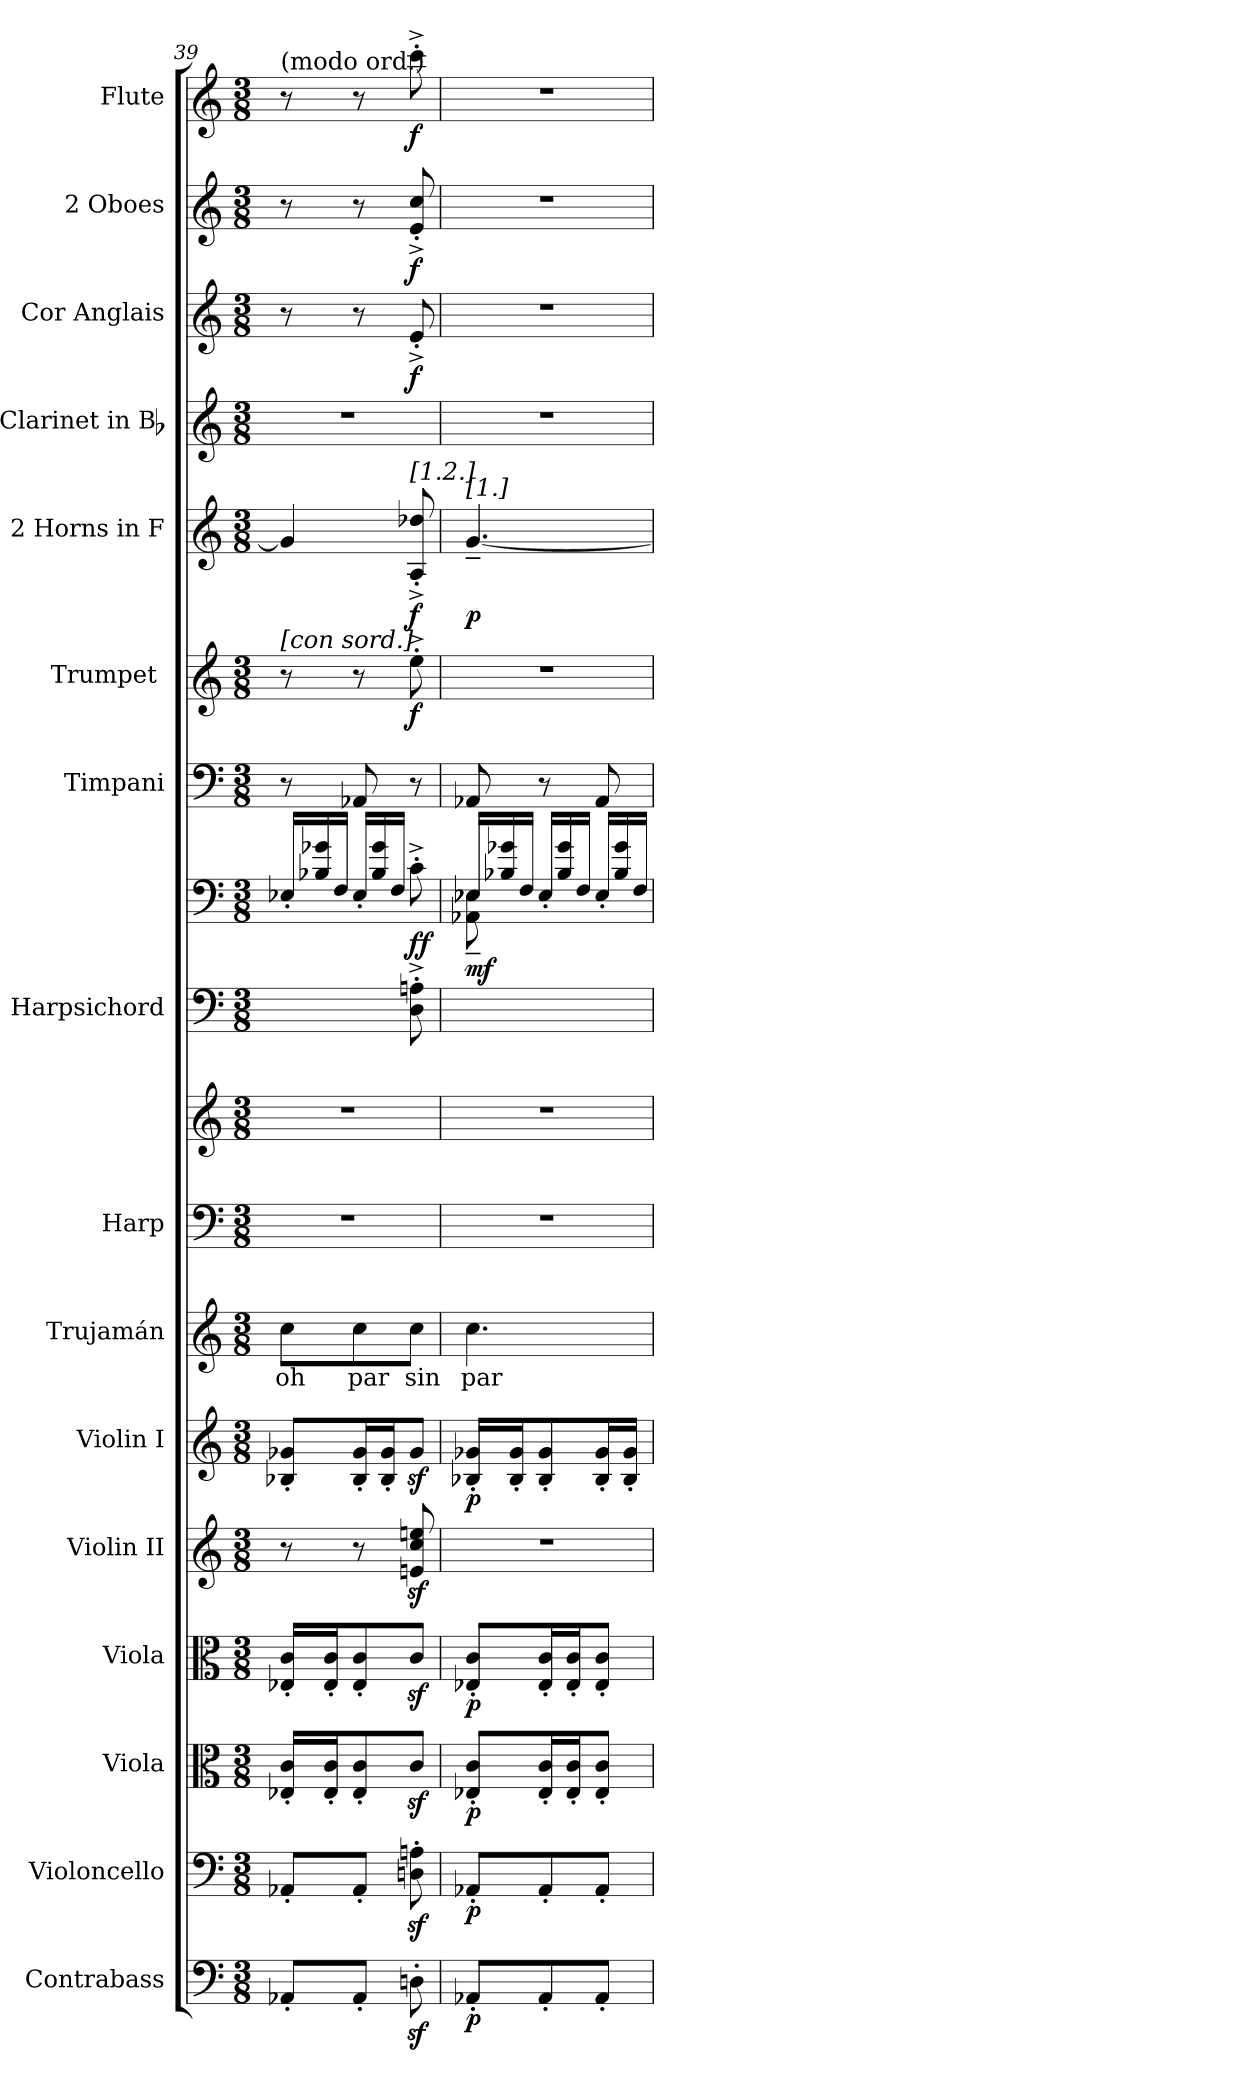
**kern	**dynam	**kern	**dynam	**kern	**dynam	**kern	**dynam	**kern	**kern	**dynam	**kern	**text	**kern	**kern	**kern	**kern	**dynam	**kern	**kern	**dynam	**kern	**dynam	**kern	**kern	**dynam	**kern	**dynam	**kern	**dynam
*part16	*part16	*part15	*part15	*part14	*part14	*part13	*part13	*part12	*part11	*part11	*part10	*part10	*part9	*part9	*part8	*part8	*part8	*part7	*part6	*part6	*part5	*part5	*part4	*part3	*part3	*part2	*part2	*part1	*part1
*staff18	*staff18	*staff17	*staff17	*staff16	*staff16	*staff15	*staff15	*staff14	*staff13	*staff13	*staff12	*staff12	*staff11	*staff10	*staff9	*staff8	*staff8/9	*staff7	*staff6	*staff6	*staff5	*staff5	*staff4	*staff3	*staff3	*staff2	*staff2	*staff1	*staff1
*I"Contrabass	*	*I"Violoncello	*	*I"Viola	*	*I"Viola	*	*I"Violin II	*I"Violin I	*	*I"Trujamán	*	*I"Harp	*	*I"Harpsichord	*	*	*I"Timpani	*I"Trumpet [C]	*	*I"2 Horns in F	*	*I"Clarinet in Bb	*I"Cor Anglais	*	*I"2 Oboes	*	*I"Flute	*
*I'Cb.	*	*I'Vc.	*	*I'Vla.	*	*I'Vla.	*	*I'Vln. II	*I'Vln. I	*	*I'Truj.	*	*I'Hp	*	*I'Hpsd.	*	*	*I'Timp.	*I'Tpt.	*	*I'Hn.	*	*I'Cl.	*I'C. A.	*	*I'Ob.	*	*I'Fl.	*
*clefF4	*	*clefF4	*	*clefC3	*	*clefC3	*	*clefG2	*clefG2	*	*clefG2	*	*clefF4	*clefG2	*clefF4	*clefF4	*	*clefF4	*clefG2	*	*clefG2	*	*clefG2	*clefG2	*	*clefG2	*	*clefG2	*
*ITrd7c12	*	*	*	*	*	*	*	*	*	*	*	*	*	*	*	*	*	*	*	*	*ITrd4c7	*	*ITrd1c2	*ITrd4c7	*	*	*	*	*
*M3/8	*	*M3/8	*	*M3/8	*	*M3/8	*	*M3/8	*M3/8	*	*M3/8	*	*M3/8	*M3/8	*M3/8	*M3/8	*	*M3/8	*M3/8	*	*M3/8	*	*M3/8	*M3/8	*	*M3/8	*	*M3/8	*
*	*	*	*	*	*	*	*	*	*	*	*	*	*	*	*	*Xtuplet	*	*	*	*	*	*	*	*	*	*	*	*	*
=39	=39	=39	=39	=39	=39	=39	=39	=39	=39	=39	=39	=39	=39	=39	=39	=39	=39	=39	=39	=39	=39	=39	=39	=39	=39	=39	=39	=39	=39
!	!	!	!	!	!	!	!	!	!	!	!	!	!	!	!	!	!	!	!	!	!	!	!	!	!	!	!	!LO:TX:a:t=(modo ord.)	!
!	!	!	!	!	!	!	!	!	!	!	!	!	!	!	!	!	!	!	!LO:TX:a:t=[con sord.]	!	!	!	!	!	!	!	!	!	!
8AAA-X'L	.	8AA-X'L	.	16E-X' 16c'LL	.	16E-X' 16c'LL	.	8r	8B-X' 8g-X'L	.	8ccL	oh	4.r	4.r	4ryy	24E-X'/LL	.	8r	8r	.	4c]	.	4.r	8r	.	8r	.	8r	.
.	.	.	.	.	.	.	.	.	.	.	.	.	.	.	.	24B-X\ 24g-X\	.	.	.	.	.	.	.	.	.	.	.	.	.
.	.	.	.	16E-' 16c'J	.	16E-' 16c'J	.	.	.	.	.	.	.	.	.	.	.	.	.	.	.	.	.	.	.	.	.	.	.
.	.	.	.	.	.	.	.	.	.	.	.	.	.	.	.	24FJJ	.	.	.	.	.	.	.	.	.	.	.	.	.
8AAA-'J	.	8AA-'J	.	8E-' 8c'	.	8E-' 8c'	.	8r	16B-' 16g-'L	.	8cc	par	.	.	.	24E-'/LL	.	8AA-X	8r	.	.	.	.	8r	.	8r	.	8r	.
.	.	.	.	.	.	.	.	.	.	.	.	.	.	.	.	24B-\ 24g-\	.	.	.	.	.	.	.	.	.	.	.	.	.
.	.	.	.	.	.	.	.	.	16B-' 16g-'J	.	.	.	.	.	.	.	.	.	.	.	.	.	.	.	.	.	.	.	.
.	.	.	.	.	.	.	.	.	.	.	.	.	.	.	.	24FJJ	.	.	.	.	.	.	.	.	.	.	.	.	.
!	!	!	!	!	!	!	!	!	!	!	!	!	!	!	!	!	!	!	!	!	!LO:TX:a:t=[1.2.]	!	!	!	!	!	!	!	!
!	!	!	!	!	!	!	!	!	!	!	!	!	!	!	!	!	!LO:DY:a=2	!	!	!	!	!	!	!	!	!	!	!	!
8DDniz'	.	8Dniz' 8Aniz'	.	8czJ	.	8czJ	.	8eniz 8ccz 8eeniz	8g-zJ	.	8ccJ	sin	.	.	8D'^ 8An'^	8c'^	ff	8r	8ee'^	f	8D'^ 8g-X'^	f	.	8A'^	f	8e'^ 8cc'^	f	8ccc'^	f
=40	=40	=40	=40	=40	=40	=40	=40	=40	=40	=40	=40	=40	=40	=40	=40	=40	=40	=40	=40	=40	=40	=40	=40	=40	=40	=40	=40	=40	=40
*	*	*	*	*	*	*	*	*	*	*	*	*	*	*	*	*^	*	*	*	*	*	*	*	*	*	*	*	*	*
!	!	!	!	!	!	!	!	!	!	!	!	!	!	!	!	!	!	!	!	!	!	!LO:TX:a:t=[1.]	!	!	!	!	!	!	!	!
!	!	!	!	!	!	!	!	!	!	!	!	!	!	!	!	!	!	!LO:DY:a=2	!	!	!	!	!	!	!	!	!	!	!	!
8AAA-X'L	p	8AA-X'L	p	8E-X' 8c'L	p	8E-X' 8c'L	p	4.r	16B-X' 16g-X'LL	p	4.cc	par	4.r	4.r	4.ryy	24E-X/LL	8AA-X~\ 8E-X~\	mf	8AA-X	4.r	.	[4.c~	p	4.r	4.r	.	4.r	.	4.r	.
.	.	.	.	.	.	.	.	.	.	.	.	.	.	.	.	24B-X\ 24g-X\	.	.	.	.	.	.	.	.	.	.	.	.	.	.
.	.	.	.	.	.	.	.	.	16B-' 16g-'J	.	.	.	.	.	.	.	.	.	.	.	.	.	.	.	.	.	.	.	.	.
.	.	.	.	.	.	.	.	.	.	.	.	.	.	.	.	24FJJ	.	.	.	.	.	.	.	.	.	.	.	.	.	.
8AAA-'	.	8AA-'	.	16E-' 16c'L	.	16E-' 16c'L	.	.	8B-' 8g-'	.	.	.	.	.	.	24E-'</LL	8ryy	.	8r	.	.	.	.	.	.	.	.	.	.	.
.	.	.	.	.	.	.	.	.	.	.	.	.	.	.	.	24B-\ 24g-\	.	.	.	.	.	.	.	.	.	.	.	.	.	.
.	.	.	.	16E-' 16c'J	.	16E-' 16c'J	.	.	.	.	.	.	.	.	.	.	.	.	.	.	.	.	.	.	.	.	.	.	.	.
.	.	.	.	.	.	.	.	.	.	.	.	.	.	.	.	24FJJ	.	.	.	.	.	.	.	.	.	.	.	.	.	.
8AAA-'J	.	8AA-'J	.	8E-' 8c'J	.	8E-' 8c'J	.	.	16B-' 16g-'L	.	.	.	.	.	.	24E-'</LL	8ryy	.	8AA-	.	.	.	.	.	.	.	.	.	.	.
.	.	.	.	.	.	.	.	.	.	.	.	.	.	.	.	24B-\ 24g-\	.	.	.	.	.	.	.	.	.	.	.	.	.	.
.	.	.	.	.	.	.	.	.	16B-' 16g-'JJ	.	.	.	.	.	.	.	.	.	.	.	.	.	.	.	.	.	.	.	.	.
.	.	.	.	.	.	.	.	.	.	.	.	.	.	.	.	24FJJ	.	.	.	.	.	.	.	.	.	.	.	.	.	.
*	*	*	*	*	*	*	*	*	*	*	*	*	*	*	*	*v	*v	*	*	*	*	*	*	*	*	*	*	*	*	*
=	=	=	=	=	=	=	=	=	=	=	=	=	=	=	=	=	=	=	=	=	=	=	=	=	=	=	=	=	=
*-	*-	*-	*-	*-	*-	*-	*-	*-	*-	*-	*-	*-	*-	*-	*-	*-	*-	*-	*-	*-	*-	*-	*-	*-	*-	*-	*-	*-	*-
